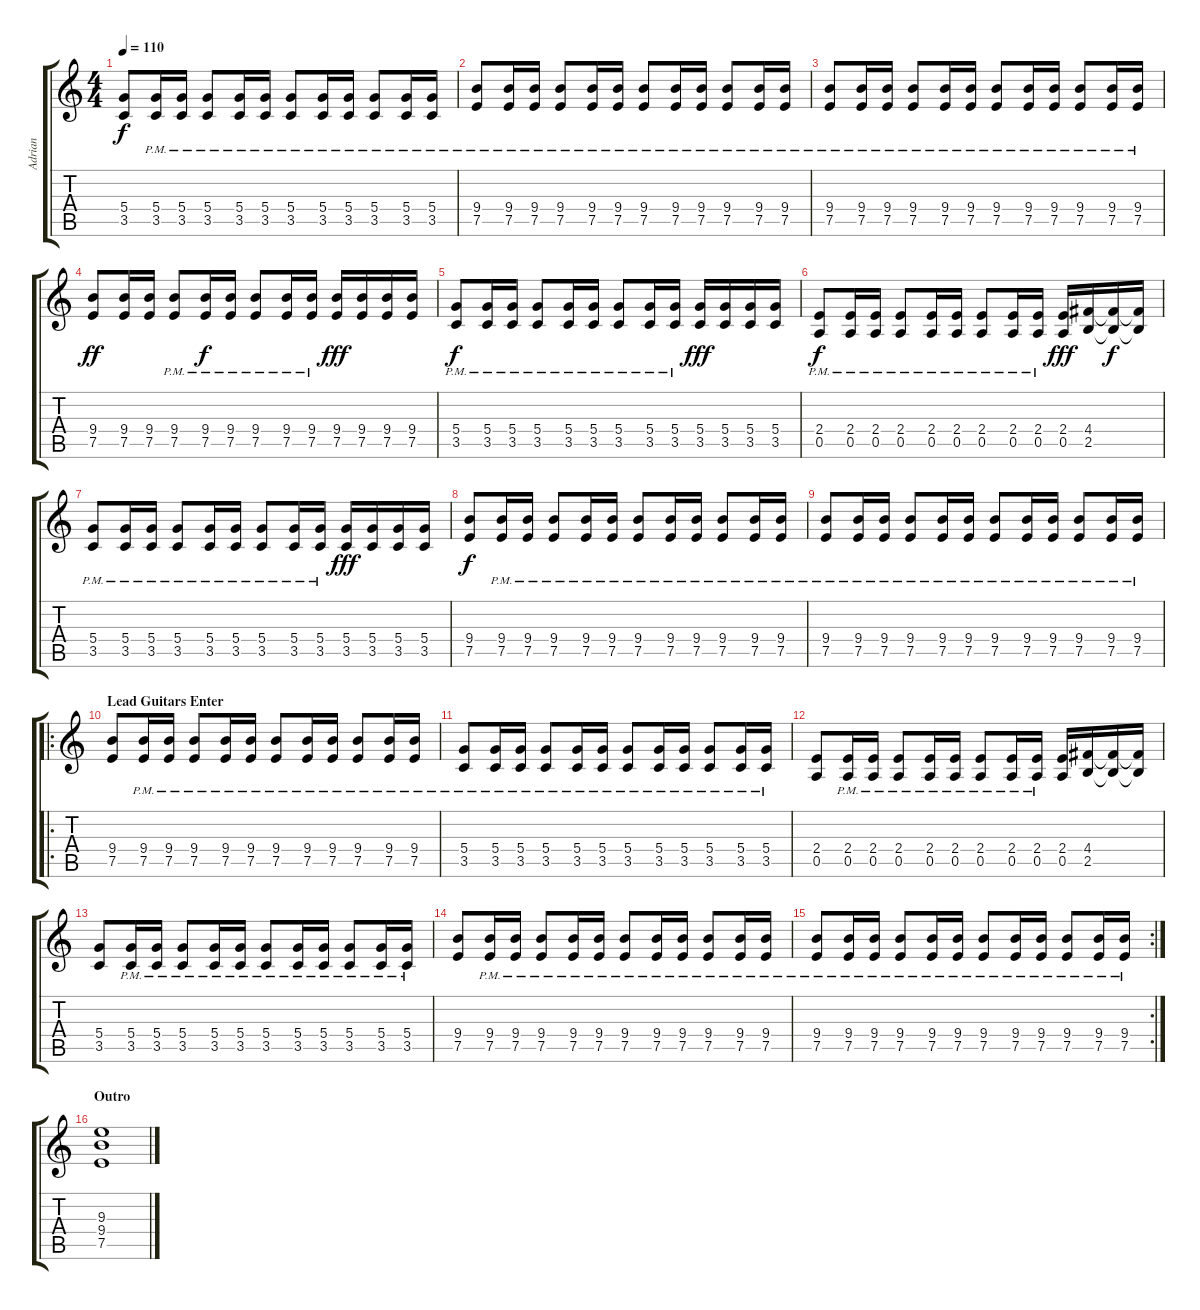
\track ("Adrian" "Adrian") {instrument distortionguitar}
\staff {score tabs}
\tuning (E4 B3 G3 D3 A2 E2) {hide}
\ts (4 4)
\tempo 110
\clef g2
\ks c
(5.4 3.5).8{dy f} (5.4{pm} 3.5{pm}).16 (5.4{pm} 3.5{pm}).16 (5.4{pm} 3.5{pm}).8 (5.4{pm} 3.5{pm}).16 (5.4{pm} 3.5{pm}).16 (5.4{pm} 3.5{pm}).8 (5.4{pm} 3.5{pm}).16 (5.4{pm} 3.5{pm}).16 (5.4{pm} 3.5{pm}).8 (5.4{pm} 3.5{pm}).16 (5.4{pm} 3.5{pm}).16 |
(9.4{pm} 7.5{pm}).8 (9.4{pm} 7.5{pm}).16 (9.4{pm} 7.5{pm}).16 (9.4{pm} 7.5{pm}).8 (9.4{pm} 7.5{pm}).16 (9.4{pm} 7.5{pm}).16 (9.4{pm} 7.5{pm}).8 (9.4{pm} 7.5{pm}).16 (9.4{pm} 7.5{pm}).16 (9.4{pm} 7.5{pm}).8 (9.4{pm} 7.5{pm}).16 (9.4{pm} 7.5{pm}).16 |
(9.4{pm} 7.5{pm}).8 (9.4{pm} 7.5{pm}).16 (9.4{pm} 7.5{pm}).16 (9.4{pm} 7.5{pm}).8 (9.4{pm} 7.5{pm}).16 (9.4{pm} 7.5{pm}).16 (9.4{pm} 7.5{pm}).8 (9.4{pm} 7.5{pm}).16 (9.4{pm} 7.5{pm}).16 (9.4{pm} 7.5{pm}).8 (9.4{pm} 7.5{pm}).16 (9.4{pm} 7.5{pm}).16 |
(9.4 7.5).8{dy ff} (9.4 7.5).16 (9.4 7.5).16 (9.4{pm} 7.5{pm}).8 (9.4{pm} 7.5{pm}).16{dy f} (9.4{pm} 7.5{pm}).16 (9.4{pm} 7.5{pm}).8 (9.4{pm} 7.5{pm}).16 (9.4{pm} 7.5{pm}).16 (9.4 7.5).16{dy fff} (9.4 7.5).16 (9.4 7.5).16 (9.4 7.5).16 |
(5.4{pm} 3.5{pm}).8{dy f} (5.4{pm} 3.5{pm}).16 (5.4{pm} 3.5{pm}).16 (5.4{pm} 3.5{pm}).8 (5.4{pm} 3.5{pm}).16 (5.4{pm} 3.5{pm}).16 (5.4{pm} 3.5{pm}).8 (5.4{pm} 3.5{pm}).16 (5.4{pm} 3.5{pm}).16 (5.4 3.5).16{dy fff} (5.4 3.5).16 (5.4 3.5).16 (5.4 3.5).16 |
(2.4{pm} 0.5{pm}).8{dy f} (2.4{pm} 0.5{pm}).16 (2.4{pm} 0.5{pm}).16 (2.4{pm} 0.5{pm}).8 (2.4{pm} 0.5{pm}).16 (2.4{pm} 0.5{pm}).16 (2.4{pm} 0.5{pm}).8 (2.4{pm} 0.5{pm}).16 (2.4{pm} 0.5{pm}).16 (2.4 0.5).16{dy fff} (4.4 2.5).16 (4.4{t} 2.5{t}).16{dy f} (4.4{t} 2.5{t}).16 |
(5.4{pm} 3.5{pm}).8 (5.4{pm} 3.5{pm}).16 (5.4{pm} 3.5{pm}).16 (5.4{pm} 3.5{pm}).8 (5.4{pm} 3.5{pm}).16 (5.4{pm} 3.5{pm}).16 (5.4{pm} 3.5{pm}).8 (5.4{pm} 3.5{pm}).16 (5.4{pm} 3.5{pm}).16 (5.4 3.5).16{dy fff} (5.4 3.5).16 (5.4 3.5).16 (5.4 3.5).16 |
(9.4 7.5).8{dy f} (9.4{pm} 7.5{pm}).16 (9.4{pm} 7.5{pm}).16 (9.4{pm} 7.5{pm}).8 (9.4{pm} 7.5{pm}).16 (9.4{pm} 7.5{pm}).16 (9.4{pm} 7.5{pm}).8 (9.4{pm} 7.5{pm}).16 (9.4{pm} 7.5{pm}).16 (9.4{pm} 7.5{pm}).8 (9.4{pm} 7.5{pm}).16 (9.4{pm} 7.5{pm}).16 |
(9.4{pm} 7.5{pm}).8 (9.4{pm} 7.5{pm}).16 (9.4{pm} 7.5{pm}).16 (9.4{pm} 7.5{pm}).8 (9.4{pm} 7.5{pm}).16 (9.4{pm} 7.5{pm}).16 (9.4{pm} 7.5{pm}).8 (9.4{pm} 7.5{pm}).16 (9.4{pm} 7.5{pm}).16 (9.4{pm} 7.5{pm}).8 (9.4{pm} 7.5{pm}).16 (9.4{pm} 7.5{pm}).16 |
\ro
\section ("" "Lead Guitars Enter")
(9.4 7.5).8 (9.4{pm} 7.5{pm}).16 (9.4{pm} 7.5{pm}).16 (9.4{pm} 7.5{pm}).8 (9.4{pm} 7.5{pm}).16 (9.4{pm} 7.5{pm}).16 (9.4{pm} 7.5{pm}).8 (9.4{pm} 7.5{pm}).16 (9.4{pm} 7.5{pm}).16 (9.4{pm} 7.5{pm}).8 (9.4{pm} 7.5{pm}).16 (9.4{pm} 7.5{pm}).16 |
(5.4{pm} 3.5{pm}).8 (5.4{pm} 3.5{pm}).16 (5.4{pm} 3.5{pm}).16 (5.4{pm} 3.5{pm}).8 (5.4{pm} 3.5{pm}).16 (5.4{pm} 3.5{pm}).16 (5.4{pm} 3.5{pm}).8 (5.4{pm} 3.5{pm}).16 (5.4{pm} 3.5{pm}).16 (5.4{pm} 3.5{pm}).8 (5.4{pm} 3.5{pm}).16 (5.4{pm} 3.5).16 |
(2.4 0.5).8 (2.4{pm} 0.5{pm}).16 (2.4{pm} 0.5{pm}).16 (2.4{pm} 0.5{pm}).8 (2.4{pm} 0.5{pm}).16 (2.4{pm} 0.5{pm}).16 (2.4{pm} 0.5{pm}).8 (2.4{pm} 0.5{pm}).16 (2.4{pm} 0.5{pm}).16 (2.4 0.5).16 (4.4 2.5).16 (4.4{t} 2.5{t}).16 (4.4{t} 2.5{t}).16 |
(5.4 3.5).8 (5.4{pm} 3.5{pm}).16 (5.4{pm} 3.5{pm}).16 (5.4{pm} 3.5{pm}).8 (5.4{pm} 3.5{pm}).16 (5.4{pm} 3.5{pm}).16 (5.4{pm} 3.5{pm}).8 (5.4{pm} 3.5{pm}).16 (5.4{pm} 3.5{pm}).16 (5.4{pm} 3.5{pm}).8 (5.4{pm} 3.5{pm}).16 (5.4{pm} 3.5{pm}).16 |
(9.4 7.5).8 (9.4{pm} 7.5{pm}).16 (9.4{pm} 7.5{pm}).16 (9.4{pm} 7.5{pm}).8 (9.4{pm} 7.5{pm}).16 (9.4{pm} 7.5{pm}).16 (9.4{pm} 7.5{pm}).8 (9.4{pm} 7.5{pm}).16 (9.4{pm} 7.5{pm}).16 (9.4{pm} 7.5{pm}).8 (9.4{pm} 7.5{pm}).16 (9.4{pm} 7.5{pm}).16 |
\rc 2
(9.4{pm} 7.5{pm}).8 (9.4{pm} 7.5{pm}).16 (9.4{pm} 7.5{pm}).16 (9.4{pm} 7.5{pm}).8 (9.4{pm} 7.5{pm}).16 (9.4{pm} 7.5{pm}).16 (9.4{pm} 7.5{pm}).8 (9.4{pm} 7.5{pm}).16 (9.4{pm} 7.5{pm}).16 (9.4{pm} 7.5{pm}).8 (9.4{pm} 7.5{pm}).16 (9.4{pm} 7.5{pm}).16 |
\section ("" "Outro")
(9.3 9.4 7.5).1
